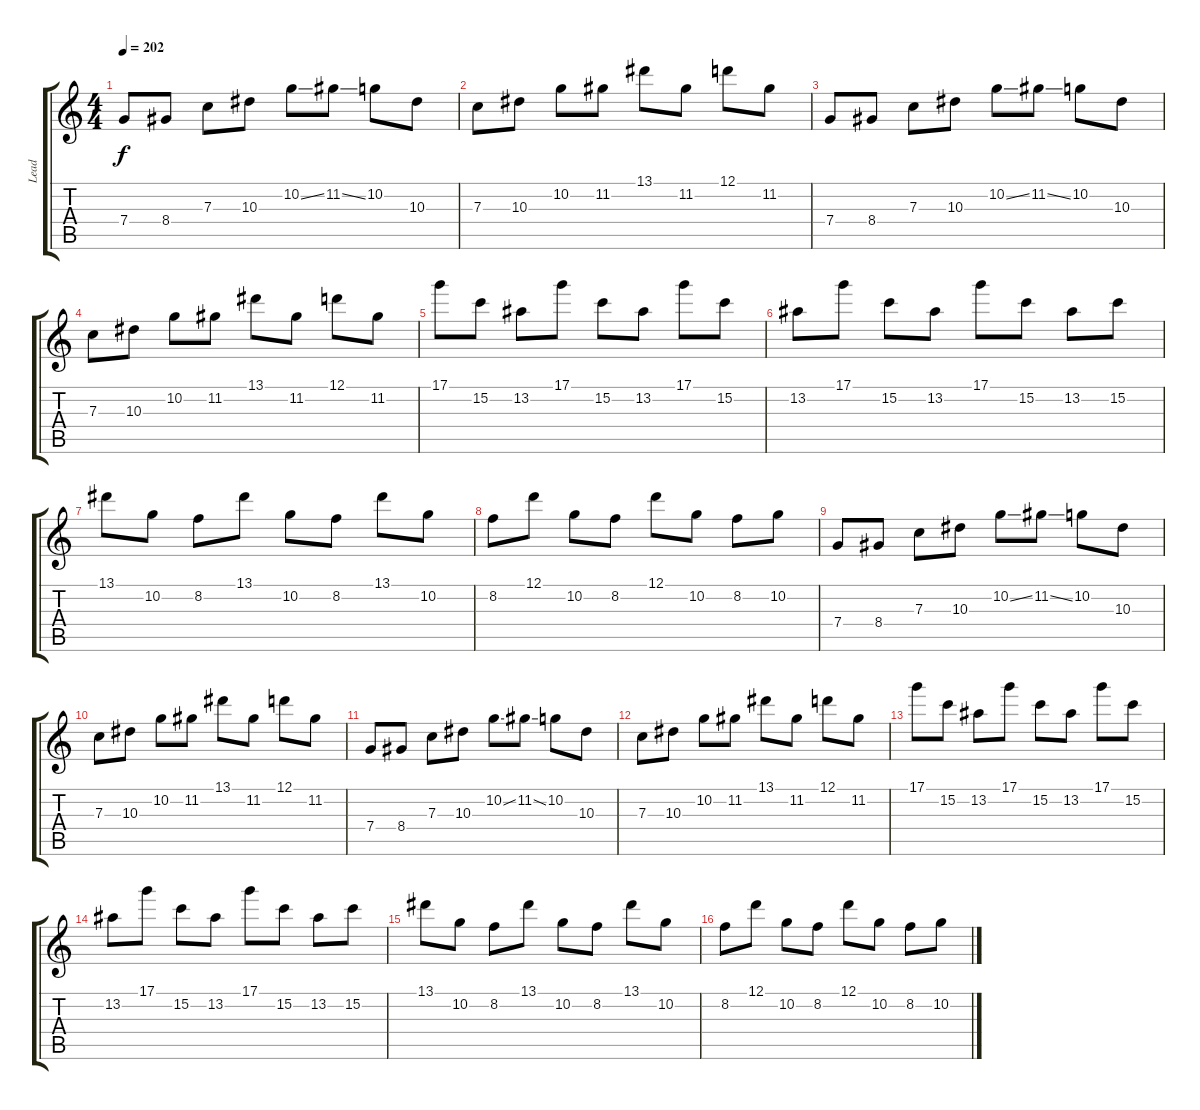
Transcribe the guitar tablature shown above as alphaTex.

\track ("Lead" "Lead") {instrument distortionguitar}
\staff {score tabs}
\tuning (D4 A3 F3 C3 G2 C2) {hide}
\ts (4 4)
\tempo 202
\clef g2
\ks c
7.4.8{dy f} 8.4.8 7.3.8 10.3.8 10.2{ss}.8 11.2{ss}.8 10.2.8 10.3.8 |
7.3.8 10.3.8 10.2.8 11.2.8 13.1.8 11.2.8 12.1.8 11.2.8 |
7.4.8 8.4.8 7.3.8 10.3.8 10.2{ss}.8 11.2{ss}.8 10.2.8 10.3.8 |
7.3.8 10.3.8 10.2.8 11.2.8 13.1.8 11.2.8 12.1.8 11.2.8 |
17.1.8 15.2.8 13.2.8 17.1.8 15.2.8 13.2.8 17.1.8 15.2.8 |
13.2.8 17.1.8 15.2.8 13.2.8 17.1.8 15.2.8 13.2.8 15.2.8 |
13.1.8 10.2.8 8.2.8 13.1.8 10.2.8 8.2.8 13.1.8 10.2.8 |
8.2.8 12.1.8 10.2.8 8.2.8 12.1.8 10.2.8 8.2.8 10.2.8 |
7.4.8 8.4.8 7.3.8 10.3.8 10.2{ss}.8 11.2{ss}.8 10.2.8 10.3.8 |
7.3.8 10.3.8 10.2.8 11.2.8 13.1.8 11.2.8 12.1.8 11.2.8 |
7.4.8 8.4.8 7.3.8 10.3.8 10.2{ss}.8 11.2{ss}.8 10.2.8 10.3.8 |
7.3.8 10.3.8 10.2.8 11.2.8 13.1.8 11.2.8 12.1.8 11.2.8 |
17.1.8 15.2.8 13.2.8 17.1.8 15.2.8 13.2.8 17.1.8 15.2.8 |
13.2.8 17.1.8 15.2.8 13.2.8 17.1.8 15.2.8 13.2.8 15.2.8 |
13.1.8 10.2.8 8.2.8 13.1.8 10.2.8 8.2.8 13.1.8 10.2.8 |
8.2.8 12.1.8 10.2.8 8.2.8 12.1.8 10.2.8 8.2.8 10.2.8
